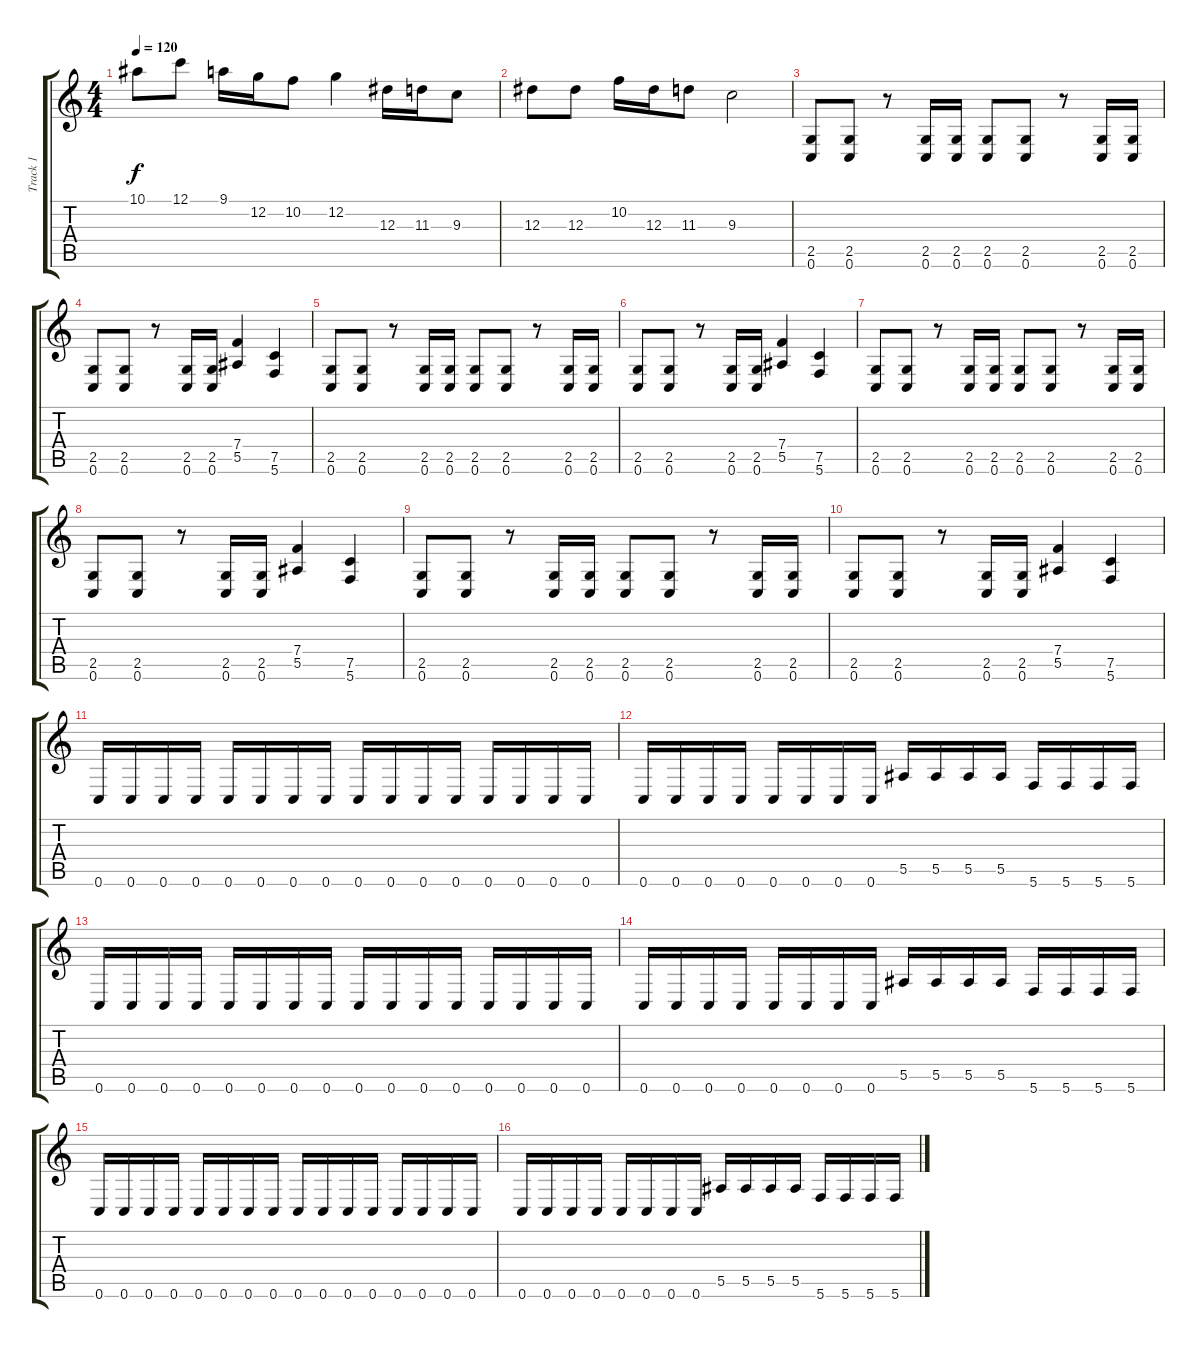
\track ("Track 1" "Track 1") {instrument distortionguitar}
\staff {score tabs}
\tuning (C4 G3 Eb3 Bb2 F2 C2) {hide}
\ts (4 4)
\tempo 120
\clef g2
\ks c
10.1.8{dy f} 12.1.8 9.1.16 12.2.16 10.2.8 12.2.4 12.3.16 11.3.16 9.3.8 |
12.3.8 12.3.8 10.2.16 12.3.16 11.3.8 9.3.2 |
(2.5 0.6).8 (2.5 0.6).8 r.8 (2.5 0.6).16 (2.5 0.6).16 (2.5 0.6).8 (2.5 0.6).8 r.8 (2.5 0.6).16 (2.5 0.6).16 |
(2.5 0.6).8 (2.5 0.6).8 r.8 (2.5 0.6).16 (2.5 0.6).16 (7.4 5.5).4 (7.5 5.6).4 |
(2.5 0.6).8 (2.5 0.6).8 r.8 (2.5 0.6).16 (2.5 0.6).16 (2.5 0.6).8 (2.5 0.6).8 r.8 (2.5 0.6).16 (2.5 0.6).16 |
(2.5 0.6).8 (2.5 0.6).8 r.8 (2.5 0.6).16 (2.5 0.6).16 (7.4 5.5).4 (7.5 5.6).4 |
(2.5 0.6).8 (2.5 0.6).8 r.8 (2.5 0.6).16 (2.5 0.6).16 (2.5 0.6).8 (2.5 0.6).8 r.8 (2.5 0.6).16 (2.5 0.6).16 |
(2.5 0.6).8 (2.5 0.6).8 r.8 (2.5 0.6).16 (2.5 0.6).16 (7.4 5.5).4 (7.5 5.6).4 |
(2.5 0.6).8 (2.5 0.6).8 r.8 (2.5 0.6).16 (2.5 0.6).16 (2.5 0.6).8 (2.5 0.6).8 r.8 (2.5 0.6).16 (2.5 0.6).16 |
(2.5 0.6).8 (2.5 0.6).8 r.8 (2.5 0.6).16 (2.5 0.6).16 (7.4 5.5).4 (7.5 5.6).4 |
0.6.16 0.6.16 0.6.16 0.6.16 0.6.16 0.6.16 0.6.16 0.6.16 0.6.16 0.6.16 0.6.16 0.6.16 0.6.16 0.6.16 0.6.16 0.6.16 |
0.6.16 0.6.16 0.6.16 0.6.16 0.6.16 0.6.16 0.6.16 0.6.16 5.5.16 5.5.16 5.5.16 5.5.16 5.6.16 5.6.16 5.6.16 5.6.16 |
0.6.16 0.6.16 0.6.16 0.6.16 0.6.16 0.6.16 0.6.16 0.6.16 0.6.16 0.6.16 0.6.16 0.6.16 0.6.16 0.6.16 0.6.16 0.6.16 |
0.6.16 0.6.16 0.6.16 0.6.16 0.6.16 0.6.16 0.6.16 0.6.16 5.5.16 5.5.16 5.5.16 5.5.16 5.6.16 5.6.16 5.6.16 5.6.16 |
0.6.16 0.6.16 0.6.16 0.6.16 0.6.16 0.6.16 0.6.16 0.6.16 0.6.16 0.6.16 0.6.16 0.6.16 0.6.16 0.6.16 0.6.16 0.6.16 |
0.6.16 0.6.16 0.6.16 0.6.16 0.6.16 0.6.16 0.6.16 0.6.16 5.5.16 5.5.16 5.5.16 5.5.16 5.6.16 5.6.16 5.6.16 5.6.16
